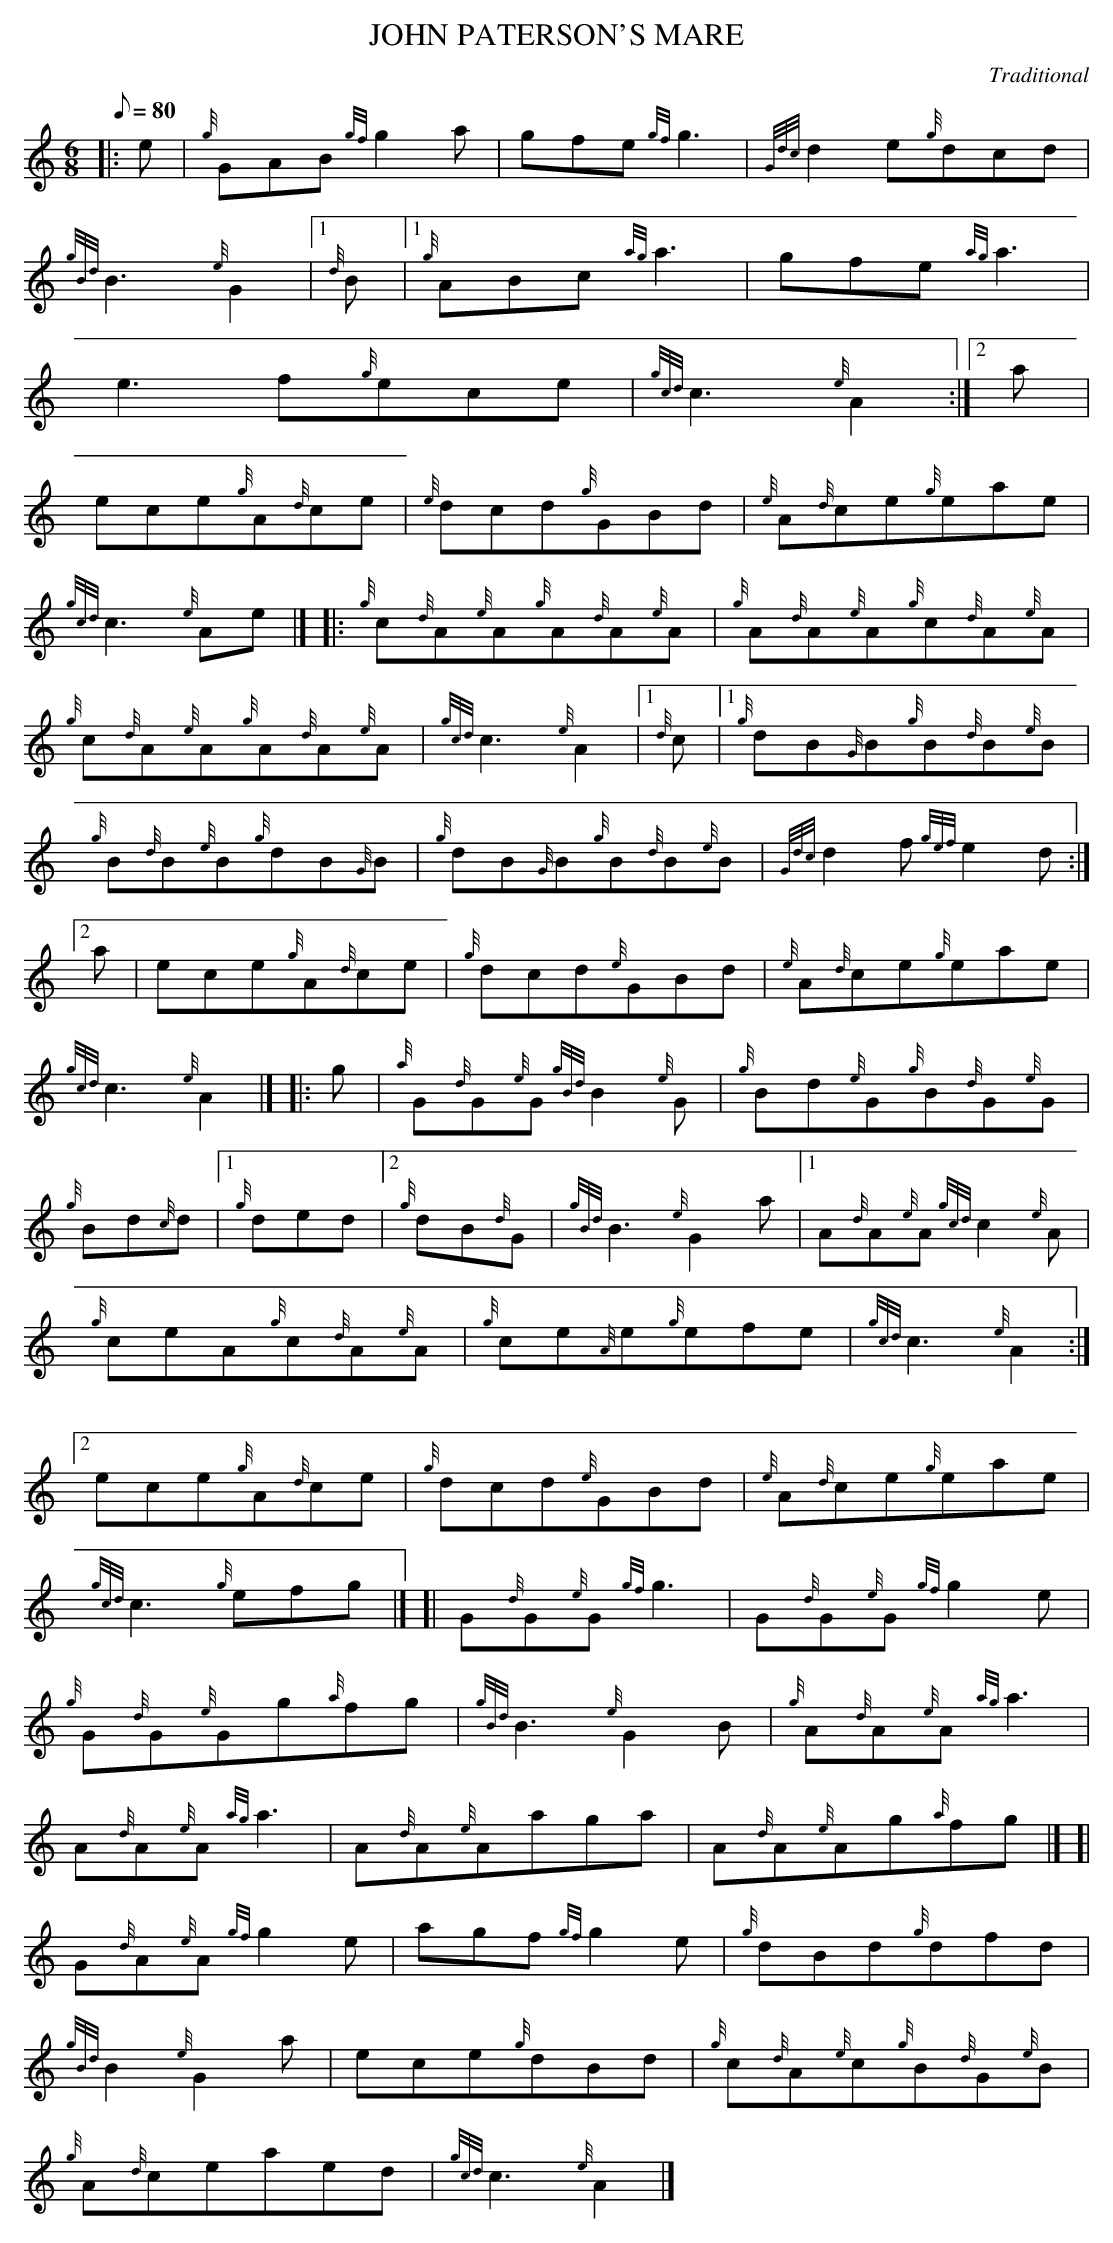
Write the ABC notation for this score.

X:1
T:JOHN PATERSON'S MARE
M:6/8
L:1/8
Q:80
C:Traditional
K:HP
|: e|
{g}GAB{gf}g2a|
gfe{gf}g3|
{Gdc}d2e{g}dcd|  !
{gBd}B3{e}G2|1 {d}B|1
{g}ABc{ag}a3|
gfe{ag}a3|  !
e3f{g}ece|
{gcd}c3{e}A2:|2
a|  !
ece{g}A{d}ce|
{e}dcd{g}GBd|
{e}A{d}ce{g}eae|  !
{gcd}c3{e}Ae|] |:
{g}c{d}A{e}A{g}A{d}A{e}A|
{g}A{d}A{e}A{g}c{d}A{e}A|  !
{g}c{d}A{e}A{g}A{d}A{e}A|
{gcd}c3{e}A2|1 {d}c|1
{g}dB{G}B{g}B{d}B{e}B|  !
{g}B{d}B{e}B{g}dB{G}B|
{g}dB{G}B{g}B{d}B{e}B|
{Gdc}d2f{gef}e2d:|2  !
a|
ece{g}A{d}ce|
{g}dcd{e}GBd|
{e}A{d}ce{g}eae|  !
{gcd}c3{e}A2|] |:
g|
{a}G{d}G{e}G{gBd}B2{e}G|
{g}Bd{e}G{g}B{d}G{e}G|  !
{g}Bd{c}d|1 {g}ded|2 {g}dB{d}G|
{gBd}B3{e}G2a|1
A{d}A{e}A{gcd}c2{e}A|  !
{g}ceA{g}c{d}A{e}A|
{g}ce{A}e{g}efe|
{gcd}c3{e}A2:|2  !
ece{g}A{d}ce|
{g}dcd{e}GBd|
{e}A{d}ce{g}eae|  !
{gcd}c3{g}efg|] [|
G{d}G{e}G{gf}g3|
G{d}G{e}G{gf}g2e|  !
{g}G{d}G{e}Gg{a}fg|
{gBd}B3{e}G2B|
{g}A{d}A{e}A{ag}a3|  !
A{d}A{e}A{ag}a3|
A{d}A{e}Aaga|
A{d}A{e}Ag{a}fg|] [|  !
G{d}A{e}A{gf}g2e|
agf{gf}g2e|
{g}dBd{g}dfd|  !
{gBd}B2{e}G2a|
ece{g}dBd|
{g}c{d}A{e}c{g}B{d}G{e}B|  !
{g}A{d}ceaed|
{gcd}c3{e}A2|]
